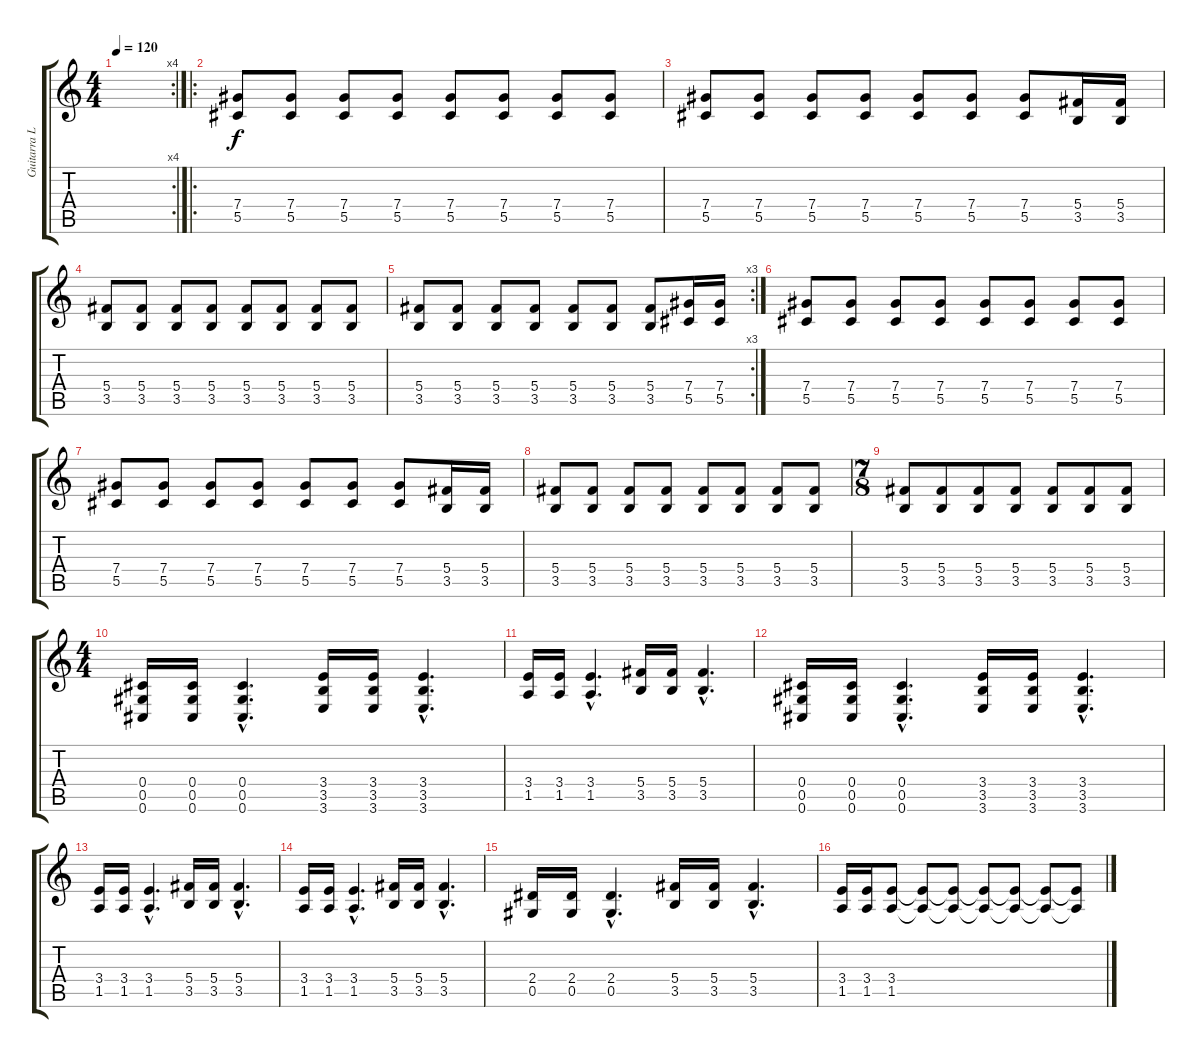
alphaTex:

\track ("Guitarra Limpa 2" "Guitarra L") {instrument electricguitarjazz}
\staff {score tabs}
\tuning (Eb4 Bb3 Gb3 Db3 Ab2 Db2) {hide}
\rc 4
\ts (4 4)
\tempo 120
\clef g2
\ks c
|
\ro
(7.4 5.5).8 (7.4 5.5).8 (7.4 5.5).8 (7.4 5.5).8 (7.4 5.5).8 (7.4 5.5).8 (7.4 5.5).8 (7.4 5.5).8 |
(7.4 5.5).8 (7.4 5.5).8 (7.4 5.5).8 (7.4 5.5).8 (7.4 5.5).8 (7.4 5.5).8 (7.4 5.5).8 (5.4 3.5).16 (5.4 3.5).16 |
(5.4 3.5).8 (5.4 3.5).8 (5.4 3.5).8 (5.4 3.5).8 (5.4 3.5).8 (5.4 3.5).8 (5.4 3.5).8 (5.4 3.5).8 |
\rc 3
(5.4 3.5).8 (5.4 3.5).8 (5.4 3.5).8 (5.4 3.5).8 (5.4 3.5).8 (5.4 3.5).8 (5.4 3.5).8 (7.4 5.5).16 (7.4 5.5).16 |
(7.4 5.5).8 (7.4 5.5).8 (7.4 5.5).8 (7.4 5.5).8 (7.4 5.5).8 (7.4 5.5).8 (7.4 5.5).8 (7.4 5.5).8 |
(7.4 5.5).8 (7.4 5.5).8 (7.4 5.5).8 (7.4 5.5).8 (7.4 5.5).8 (7.4 5.5).8 (7.4 5.5).8 (5.4 3.5).16 (5.4 3.5).16 |
(5.4 3.5).8 (5.4 3.5).8 (5.4 3.5).8 (5.4 3.5).8 (5.4 3.5).8 (5.4 3.5).8 (5.4 3.5).8 (5.4 3.5).8 |
\ts (7 8)
(5.4 3.5).8 (5.4 3.5).8 (5.4 3.5).8 (5.4 3.5).8 (5.4 3.5).8 (5.4 3.5).8 (5.4 3.5).8 |
\ts (4 4)
(0.4 0.5 0.6).16 (0.4 0.5 0.6).16 (0.4{hac} 0.5{hac} 0.6{hac}).4{d} (3.4 3.5 3.6).16 (3.4 3.5 3.6).16 (3.4{hac} 3.5{hac} 3.6{hac}).4{d} |
(3.4 1.5).16 (3.4 1.5).16 (3.4{hac} 1.5{hac}).4{d} (5.4 3.5).16 (5.4 3.5).16 (5.4{hac} 3.5{hac}).4{d} |
(0.4 0.5 0.6).16 (0.4 0.5 0.6).16 (0.4{hac} 0.5{hac} 0.6{hac}).4{d} (3.4 3.5 3.6).16 (3.4 3.5 3.6).16 (3.4{hac} 3.5{hac} 3.6{hac}).4{d} |
(3.4 1.5).16 (3.4 1.5).16 (3.4{hac} 1.5{hac}).4{d} (5.4 3.5).16 (5.4 3.5).16 (5.4{hac} 3.5{hac}).4{d} |
(3.4 1.5).16 (3.4 1.5).16 (3.4{hac} 1.5{hac}).4{d} (5.4 3.5).16 (5.4 3.5).16 (5.4{hac} 3.5{hac}).4{d} |
(2.4 0.5).16 (2.4 0.5).16 (2.4{hac} 0.5{hac}).4{d} (5.4 3.5).16 (5.4 3.5).16 (5.4{hac} 3.5{hac}).4{d} |
(3.4 1.5).16 (3.4 1.5).16 (3.4 1.5).8 (3.4{t} 1.5{t}).8 (3.4{t} 1.5{t}).8 (3.4{t} 1.5{t}).8 (3.4{t} 1.5{t}).8 (3.4{t} 1.5{t}).8 (3.4{t} 1.5{t}).8
